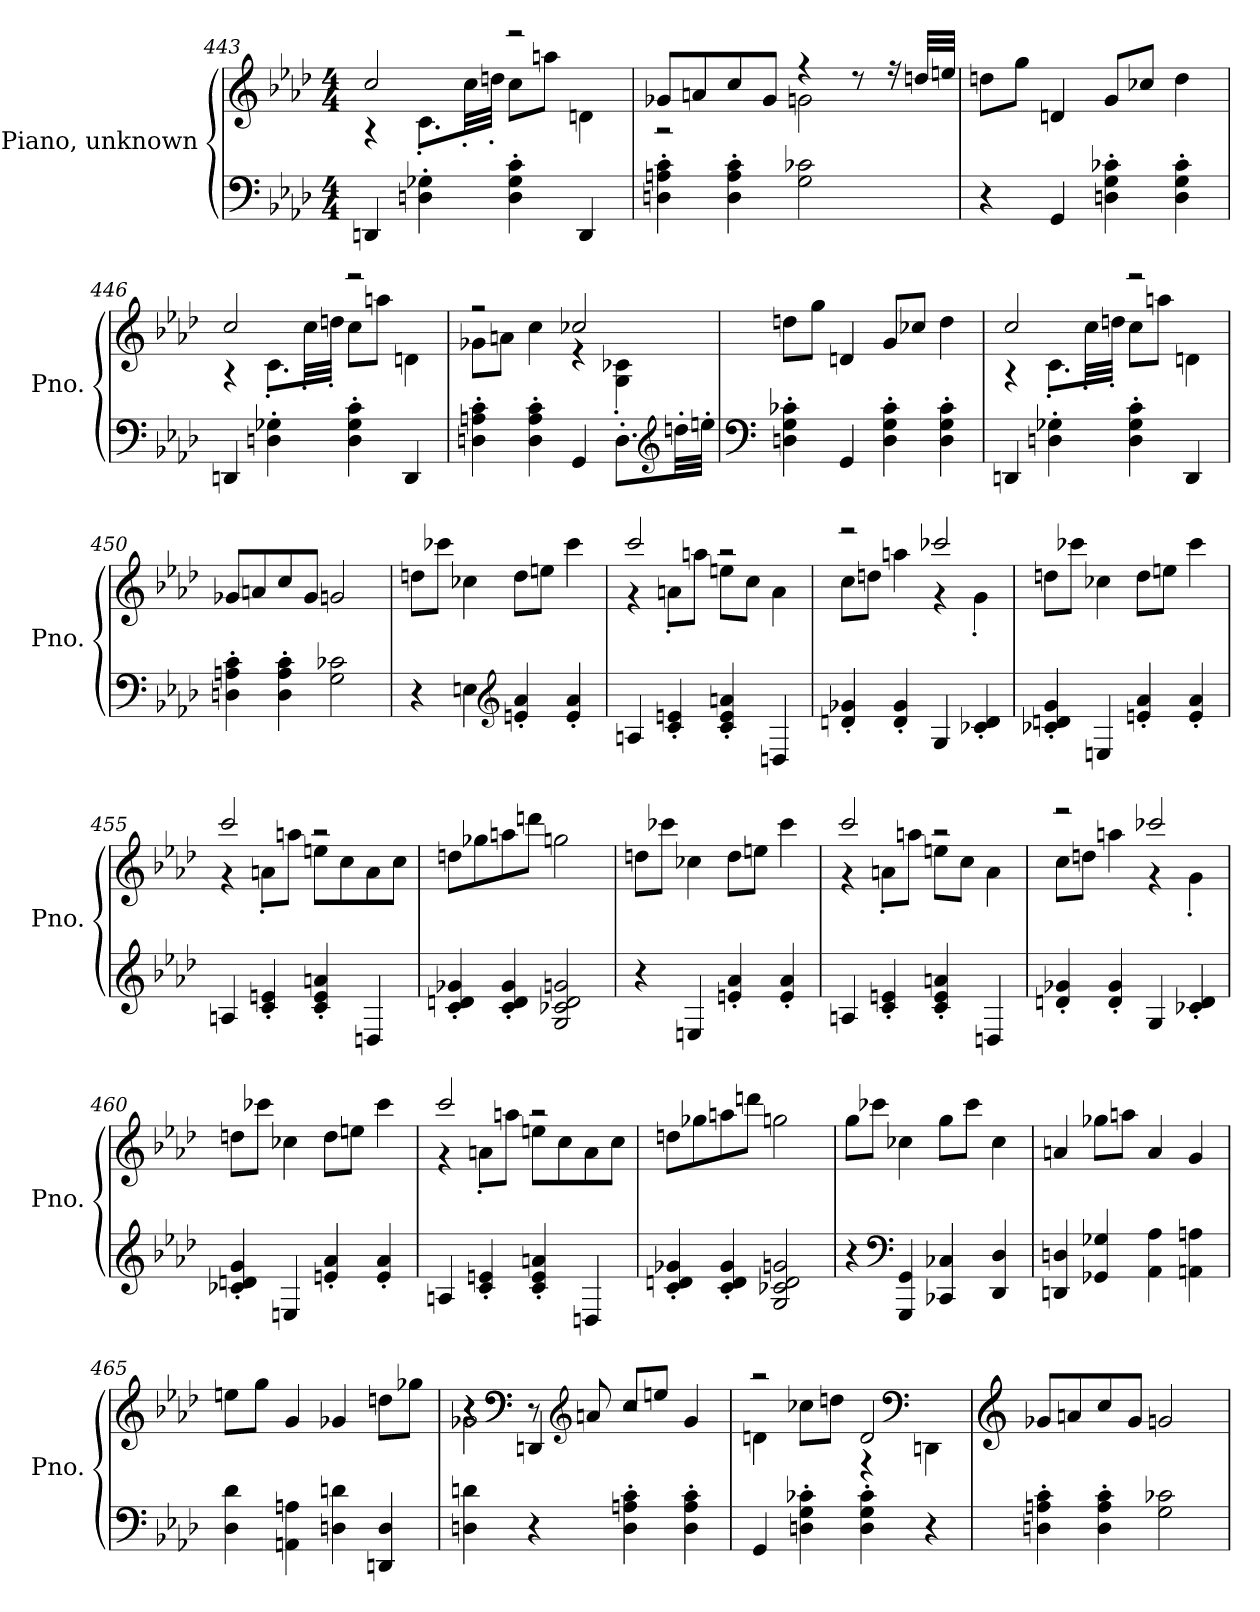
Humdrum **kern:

**kern	**kern
*part1	*part1
*staff2	*staff1
*I"Piano, unknown	*
*I'Pno.	*
*clefF4	*clefG2
*k[b-e-a-d-]	*k[b-e-a-d-]
*M4/4	*M4/4
=443	=443
*	*^
4DDn/	2cc/	4r
4Dn\' 4G-X\'	.	8.c'\L
.	.	32cc'\LL
.	.	32ddn'\JJJ
4D\' 4G-\' 4c\'	2r	8cc\L
.	.	8aan\J
4DD/	.	4dn\
!!LO:LB:g=z	!!
=444	=444	=444
4Dn\' 4An\' 4c\'	8g-X/L	2r
.	8an/	.
4D\' 4A\' 4c\'	8cc/	.
.	8g-/J	.
2G\ 2c-X\	4r	2gn\
.	8r	.
.	16r	.
.	32ddn/LLL	.
.	32een/JJJ	.
*	*v	*v
=445	=445
4r	8ddn\L
.	8gg\J
4GG/	4dn/
4Dn\' 4G\' 4c-X\'	8g/L
.	8cc-X/J
4D\' 4G\' 4c-\'	4dd\
=446	=446
*	*^
4DDn/	2cc/	4r
4Dn\' 4G-X\'	.	8.c'\L
.	.	32cc'\LL
.	.	32ddn'\JJJ
4D\' 4G-\' 4c\'	2r	8cc\L
.	.	8aan\J
4DD/	.	4dn\
!!LO:LB:g=z	!!
=447	=447	=447
4Dn\' 4An\' 4c\'	2r	8g-X\L
.	.	8an\J
4D\' 4A\' 4c\'	.	4cc\
4GG/	2cc-X/	4r
8.D'\L	.	4G\' 4c-X\'
*clefG2	*	*
32ddn'\LL	.	.
32een'\JJJ	.	.
*	*v	*v
=448	=448
*clefF4	*
4Dn\' 4G\' 4c-X\'	8ddn\L
.	8gg\J
4GG/	4dn/
4D\' 4G\' 4c-\'	8g/L
.	8cc-X/J
4D\' 4G\' 4c-\'	4dd\
=449	=449
*	*^
4DDn/	2cc/	4r
4Dn\' 4G-X\'	.	8.c'\L
.	.	32cc'\LL
.	.	32ddn'\JJJ
4D\' 4G-\' 4c\'	2r	8cc\L
.	.	8aan\J
4DD/	.	4dn\
*	*v	*v
=450	=450
4Dn\' 4An\' 4c\'	8g-X/L
.	8an/
4D\' 4A\' 4c\'	8cc/
.	8g-/J
2G\ 2c-X\	2gn/
!!LO:LB:g=z
=451	=451
4r	8ddn\L
.	8ccc-X\J
4En\	4cc-X\
*clefG2	*
4en/' 4a-/'	8dd\L
.	8een\J
4e/' 4a-/'	4ccc-\
=452	=452
*	*^
4An/	2ccc/	4r
4c/' 4en/'	.	8an'\L
.	.	8aan\J
4c/' 4e/' 4an/'	2r	8een\L
.	.	8cc\J
4Dn/	.	4a\
=453	=453	=453
4dn/' 4g-X/'	2r	8cc\L
.	.	8ddn\J
4d/' 4g-/'	.	4aan\
4G/	2ccc-X/	4r
4c-X/' 4d/'	.	4g'\
*	*v	*v
=454	=454
4c-X/' 4dn/' 4g/'	8ddn\L
.	8ccc-X\J
4En/	4cc-X\
4en/' 4a-/'	8dd\L
.	8een\J
4e/' 4a-/'	4ccc-\
!!LO:PB:g=z
=455	=455
*	*^
4An/	2ccc/	4r
4c/' 4en/'	.	8an'\L
.	.	8aan\J
4c/' 4e/' 4an/'	2r	8een\L
.	.	8cc\
4Dn/	.	8a\
.	.	8cc\J
*	*v	*v
=456	=456
4c/' 4dn/' 4g-X/'	8ddn\L
.	8gg-X\
4c/' 4d/' 4g-/'	8aan\
.	8dddn\J
2G/ 2c-X/ 2d/ 2gn/	2ggn\
=457	=457
4r	8ddn\L
.	8ccc-X\J
4En/	4cc-X\
4en/' 4a-/'	8dd\L
.	8een\J
4e/' 4a-/'	4ccc-\
=458	=458
*	*^
4An/	2ccc/	4r
4c/' 4en/'	.	8an'\L
.	.	8aan\J
4c/' 4e/' 4an/'	2r	8een\L
.	.	8cc\J
4Dn/	.	4a\
!!LO:LB:g=z	!!
=459	=459	=459
4dn/' 4g-X/'	2r	8cc\L
.	.	8ddn\J
4d/' 4g-/'	.	4aan\
4G/	2ccc-X/	4r
4c-X/' 4d/'	.	4g'\
*	*v	*v
=460	=460
4c-X/' 4dn/' 4g/'	8ddn\L
.	8ccc-X\J
4En/	4cc-X\
4en/' 4a-/'	8dd\L
.	8een\J
4e/' 4a-/'	4ccc-\
=461	=461
*	*^
4An/	2ccc/	4r
4c/' 4en/'	.	8an'\L
.	.	8aan\J
4c/' 4e/' 4an/'	2r	8een\L
.	.	8cc\
4Dn/	.	8a\
.	.	8cc\J
*	*v	*v
=462	=462
4c/' 4dn/' 4g-X/'	8ddn\L
.	8gg-X\
4c/' 4d/' 4g-/'	8aan\
.	8dddn\J
2G/ 2c-X/ 2d/ 2gn/	2ggn\
!!LO:LB:g=z
=463	=463
4r	8gg\L
.	8ccc-X\J
*clefF4	*
4GGG/ 4GG/	4cc-X\
4CC-X/ 4C-X/	8gg\L
.	8ccc-\J
4DD-/ 4D-/	4cc-\
=464	=464
4DDn/ 4Dn/	4an/
4GG-X/ 4G-X/	8gg-X\L
.	8aan\J
4AA-\ 4A-\	4a/
4AAn\ 4An\	4g/
=465	=465
4D-\ 4d-\	8een\L
.	8gg\J
4AAn\ 4An\	4g/
4Dn\ 4dn\	4g-X/
4DDn/ 4D/	8ddn\L
.	8gg-X\J
=466	=466
*	*^
*	*	*^
4Dn\ 4dn\	4r	2g-X\	4r
*	*clefF4	*	*
4r	8r	.	4DDn/
*	*clefG2	*	*
.	8an/	.	.
4D\' 4An\' 4c\'	8cc/L	2r	2r
.	8een/J	.	.
4D\' 4A\' 4c\'	4g-/	.	.
*	*	*v	*v
!!LO:LB:g=z
=467	=467	=467
4GG/	2r	4dn\
4Dn\' 4G\' 4c-X\'	.	8cc-X\L
.	.	8ddn\J
4D\' 4G\' 4c-\'	2d/	4r
*	*clefF4	*
4r	.	4DDn\
*	*v	*v
=468	=468
*	*clefG2
4Dn\' 4An\' 4c\'	8g-X/L
.	8an/
4D\' 4A\' 4c\'	8cc/
.	8g-/J
2G\ 2c-X\	2gn/
=	=
*-	*-
